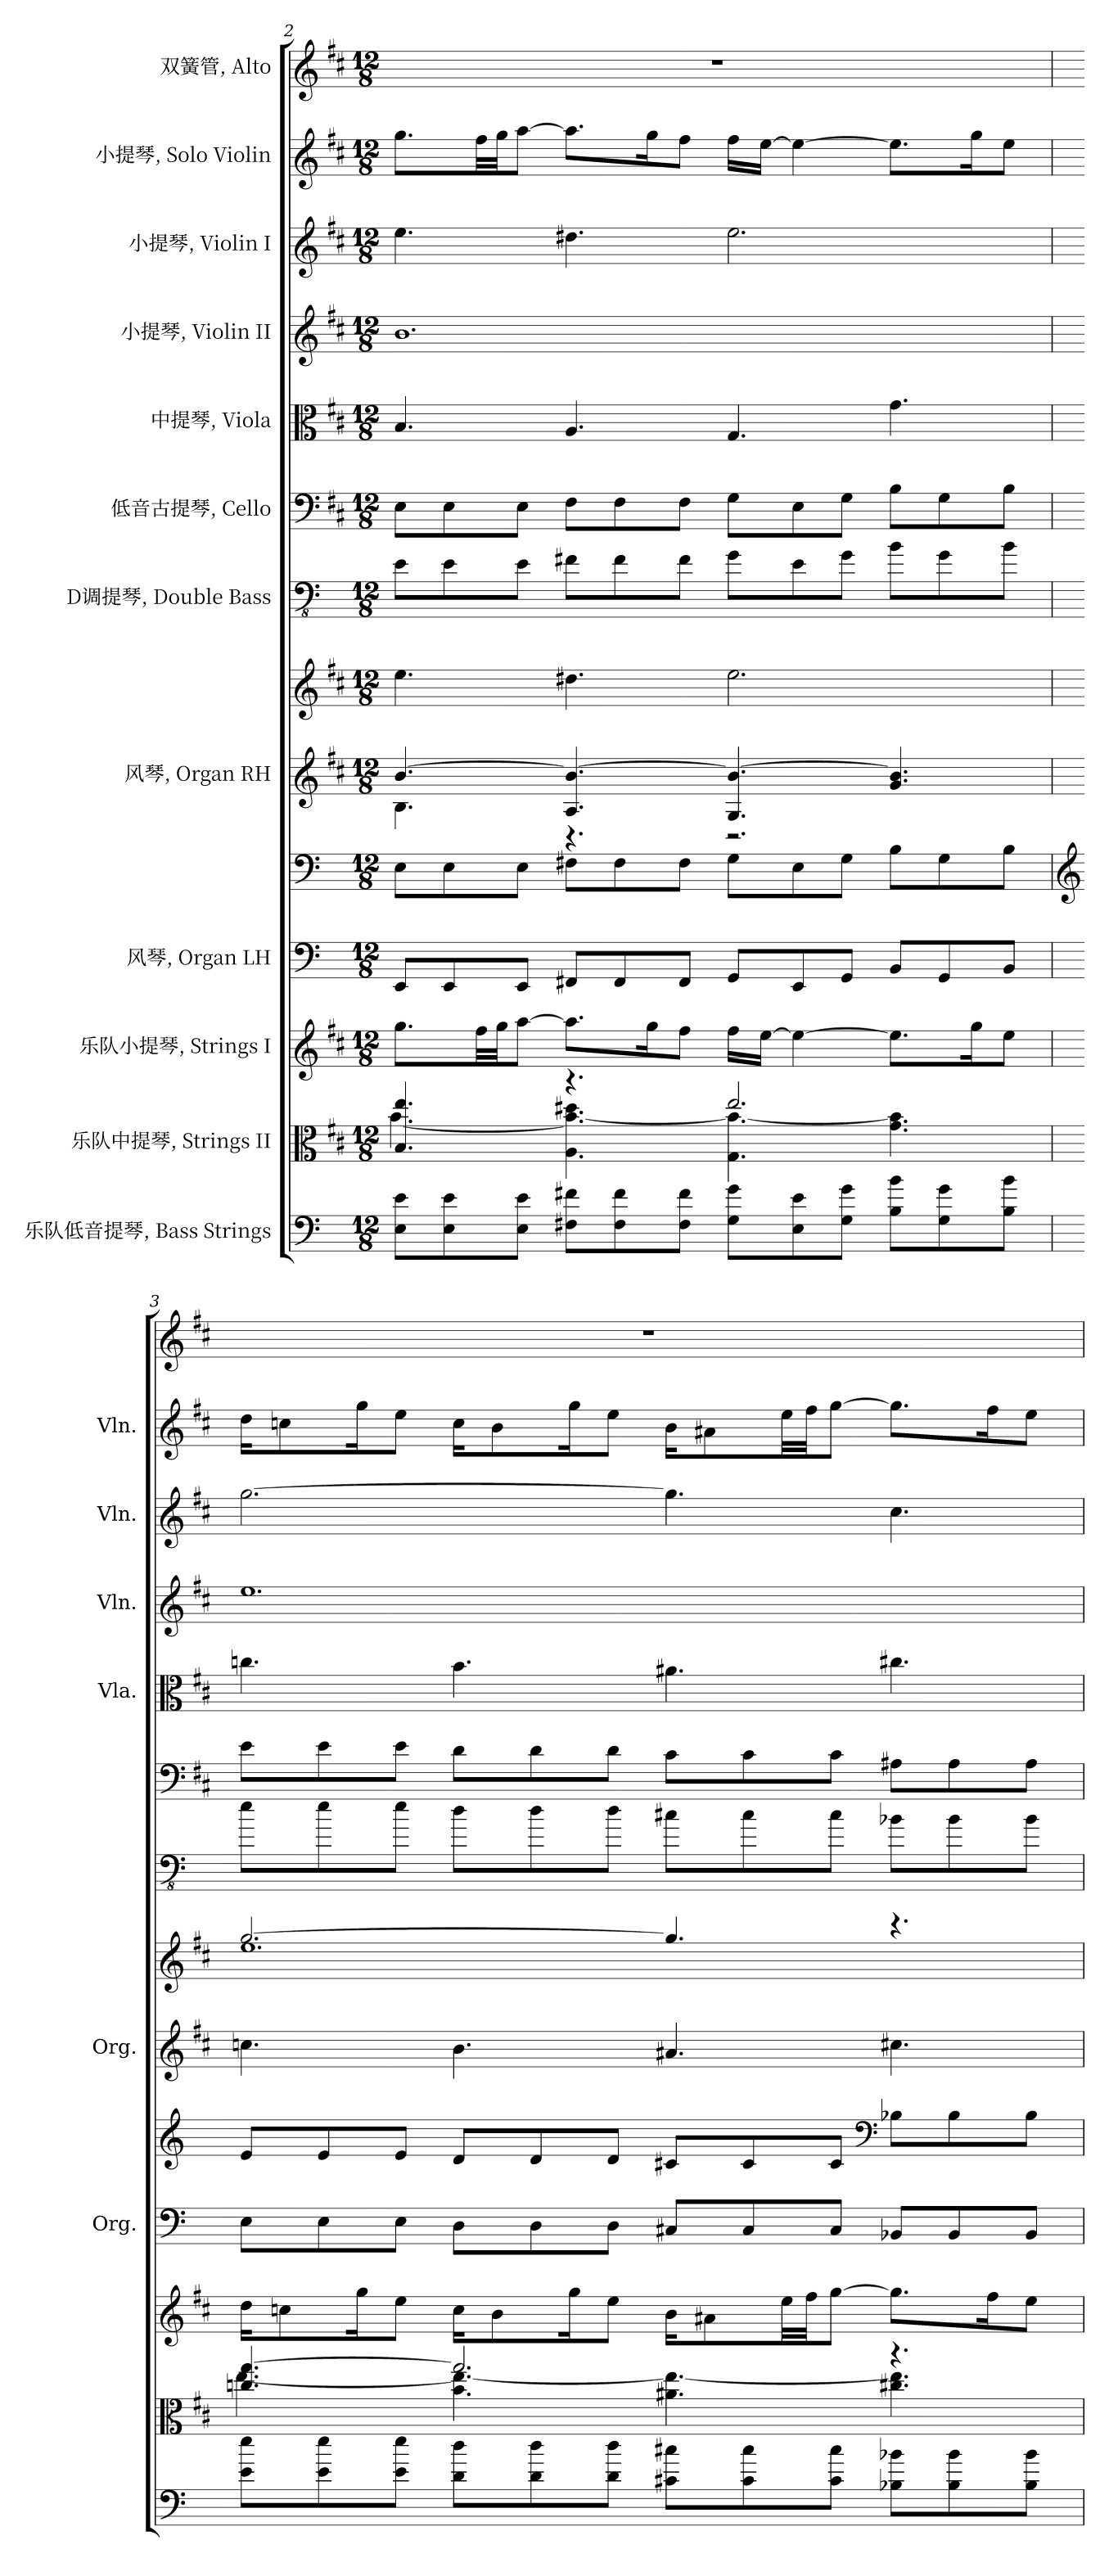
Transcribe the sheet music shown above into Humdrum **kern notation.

**kern	**kern	**kern	**kern	**kern	**kern	**kern	**kern	**kern	**kern	**kern	**kern	**kern	**kern
*part12	*part11	*part10	*part9	*part9	*part8	*part8	*part7	*part6	*part5	*part4	*part3	*part2	*part1
*staff14	*staff13	*staff12	*staff11	*staff10	*staff9	*staff8	*staff7	*staff6	*staff5	*staff4	*staff3	*staff2	*staff1
*I"乐队低音提琴, Bass Strings	*I"乐队中提琴, Strings II	*I"乐队小提琴, Strings I	*I"风琴, Organ LH	*	*I"风琴, Organ RH	*	*I"D调提琴, Double Bass	*I"低音古提琴, Cello	*I"中提琴, Viola	*I"小提琴, Violin II	*I"小提琴, Violin I	*I"小提琴, Solo Violin	*I"双簧管, Alto
*	*	*	*I'Org.	*	*I'Org.	*	*	*	*I'Vla.	*I'Vln.	*I'Vln.	*I'Vln.	*
!!LO:PB:g=z
*clefF4	*clefC3	*clefG2	*clefF4	*clefF4	*clefG2	*clefG2	*clefFv4	*clefF4	*clefC3	*clefG2	*clefG2	*clefG2	*clefG2
*ITrd7c12	*	*	*	*	*	*	*ITrd7c12	*	*	*	*	*	*
*k[]	*k[f#c#]	*k[f#c#]	*k[]	*k[]	*k[f#c#]	*k[f#c#]	*k[]	*k[f#c#]	*k[f#c#]	*k[f#c#]	*k[f#c#]	*k[f#c#]	*k[f#c#]
*M12/8	*M12/8	*M12/8	*M12/8	*M12/8	*M12/8	*M12/8	*M12/8	*M12/8	*M12/8	*M12/8	*M12/8	*M12/8	*M12/8
=2	=2	=2	=2	=2	=2	=2	=2	=2	=2	=2	=2	=2	=2
*	*^	*	*	*	*^	*	*	*	*	*	*	*	*
8EE\ 8E\L	4.B/ 4.ee/	[4.b\	8.gg\L	8EE/L	8E\L	[4.b/	4.B\	4.ee\	8EE\L	8E\L	4.B/	1.b	4.ee\	8.gg\L	1.r
8EE\ 8E\	.	.	.	8EE/	8E\	.	.	.	8EE\	8E\	.	.	.	.	.
.	.	.	32ff#\LL	.	.	.	.	.	.	.	.	.	.	32ff#\LL	.
.	.	.	32gg\JJ	.	.	.	.	.	.	.	.	.	.	32gg\JJ	.
8EE\ 8E\J	.	.	[8aa\J	8EE/J	8E\J	.	.	.	8EE\J	8E\J	.	.	.	[8aa\J	.
8FF#X\ 8F#X\L	4.r	4.A\ 4.b\_ 4.dd#X\	8.aa\L]	8FF#X/L	8F#X\L	4.A/ 4.b/_	4.r	4.dd#X\	8FF#X\L	8F#\L	4.A/	.	4.dd#X\	8.aa\L]	.
8FF#\ 8F#\	.	.	.	8FF#/	8F#\	.	.	.	8FF#\	8F#\	.	.	.	.	.
.	.	.	16gg\K	.	.	.	.	.	.	.	.	.	.	16gg\K	.
8FF#\ 8F#\J	.	.	8ff#\J	8FF#/J	8F#\J	.	.	.	8FF#\J	8F#\J	.	.	.	8ff#\J	.
8GG\ 8G\L	2.ee/	4.G\ 4.b\_	16ff#\LL	8GG/L	8G\L	4.G/ 4.b/_	2.r	2.ee\	8GG\L	8G\L	4.G/	.	2.ee\	16ff#\LL	.
.	.	.	[16ee\JJ	.	.	.	.	.	.	.	.	.	.	[16ee\JJ	.
8EE\ 8E\	.	.	4ee\_	8EE/	8E\	.	.	.	8EE\	8E\	.	.	.	4ee\_	.
8GG\ 8G\J	.	.	.	8GG/J	8G\J	.	.	.	8GG\J	8G\J	.	.	.	.	.
8BB\ 8B\L	.	4.g\ 4.b\]	8.ee\L]	8BB/L	8B\L	4.g/ 4.b/]	.	.	8BB\L	8B\L	4.g\	.	.	8.ee\L]	.
8GG\ 8G\	.	.	.	8GG/	8G\	.	.	.	8GG\	8G\	.	.	.	.	.
.	.	.	16gg\K	.	.	.	.	.	.	.	.	.	.	16gg\K	.
8BB\ 8B\J	.	.	8ee\J	8BB/J	8B\J	.	.	.	8BB\J	8B\J	.	.	.	8ee\J	.
*	*	*	*	*	*	*v	*v	*	*	*	*	*	*	*	*
=3	=3	=3	=3	=3	=3	=3	=3	=3	=3	=3	=3	=3	=3	=3
*	*	*	*	*	*clefG2	*	*	*	*	*	*	*	*	*
*	*	*	*	*	*	*	*^	*	*	*	*	*	*	*
8E\ 8e\L	4.ccn/ [4.gg/	[4.ee\	16dd\KL	8E\L	8e/L	4.ccn\	[2.gg/	1.ee	8E\L	8e\L	4.ccn\	1.ee	[2.gg\	16dd\KL	1.r
.	.	.	8ccn\	.	.	.	.	.	.	.	.	.	.	8ccn\	.
8E\ 8e\	.	.	.	8E\	8e/	.	.	.	8E\	8e\	.	.	.	.	.
.	.	.	16gg\K	.	.	.	.	.	.	.	.	.	.	16gg\K	.
8E\ 8e\J	.	.	8ee\J	8E\J	8e/J	.	.	.	8E\J	8e\J	.	.	.	8ee\J	.
8D\ 8d\L	2.gg/]	4.b\ 4.ee\_	16cc\KL	8D\L	8d/L	4.b\	.	.	8D\L	8d\L	4.b\	.	.	16cc\KL	.
.	.	.	8b\	.	.	.	.	.	.	.	.	.	.	8b\	.
8D\ 8d\	.	.	.	8D\	8d/	.	.	.	8D\	8d\	.	.	.	.	.
.	.	.	16gg\K	.	.	.	.	.	.	.	.	.	.	16gg\K	.
8D\ 8d\J	.	.	8ee\J	8D\J	8d/J	.	.	.	8D\J	8d\J	.	.	.	8ee\J	.
8C#X\ 8c#X\L	.	4.a#X\ 4.ee\_	16b\KL	8C#X/L	8c#X/L	4.a#X/	4.gg/]	.	8C#X\L	8c#\L	4.a#X\	.	4.gg\]	16b\KL	.
.	.	.	8a#X\	.	.	.	.	.	.	.	.	.	.	8a#X\	.
8C#\ 8c#\	.	.	.	8C#/	8c#/	.	.	.	8C#\	8c#\	.	.	.	.	.
.	.	.	32ee\LL	.	.	.	.	.	.	.	.	.	.	32ee\LL	.
.	.	.	32ff#\JJ	.	.	.	.	.	.	.	.	.	.	32ff#\JJ	.
8C#\ 8c#\J	.	.	[8gg\J	8C#/J	8c#/J	.	.	.	8C#\J	8c#\J	.	.	.	[8gg\J	.
*	*	*	*	*	*clefF4	*	*	*	*	*	*	*	*	*	*
8BB-X\ 8B-X\L	4.r	4.cc#X\ 4.ee\]	8.gg\L]	8BB-X/L	8B-X\L	4.cc#X\	4.r	.	8BB-X\L	8A#X\L	4.cc#X\	.	4.cc#\	8.gg\L]	.
8BB-\ 8B-\	.	.	.	8BB-/	8B-\	.	.	.	8BB-\	8A#\	.	.	.	.	.
.	.	.	16ff#\K	.	.	.	.	.	.	.	.	.	.	16ff#\K	.
8BB-\ 8B-\J	.	.	8ee\J	8BB-/J	8B-\J	.	.	.	8BB-\J	8A#\J	.	.	.	8ee\J	.
*	*v	*v	*	*	*	*	*v	*v	*	*	*	*	*	*	*
=	=	=	=	=	=	=	=	=	=	=	=	=	=
*-	*-	*-	*-	*-	*-	*-	*-	*-	*-	*-	*-	*-	*-
